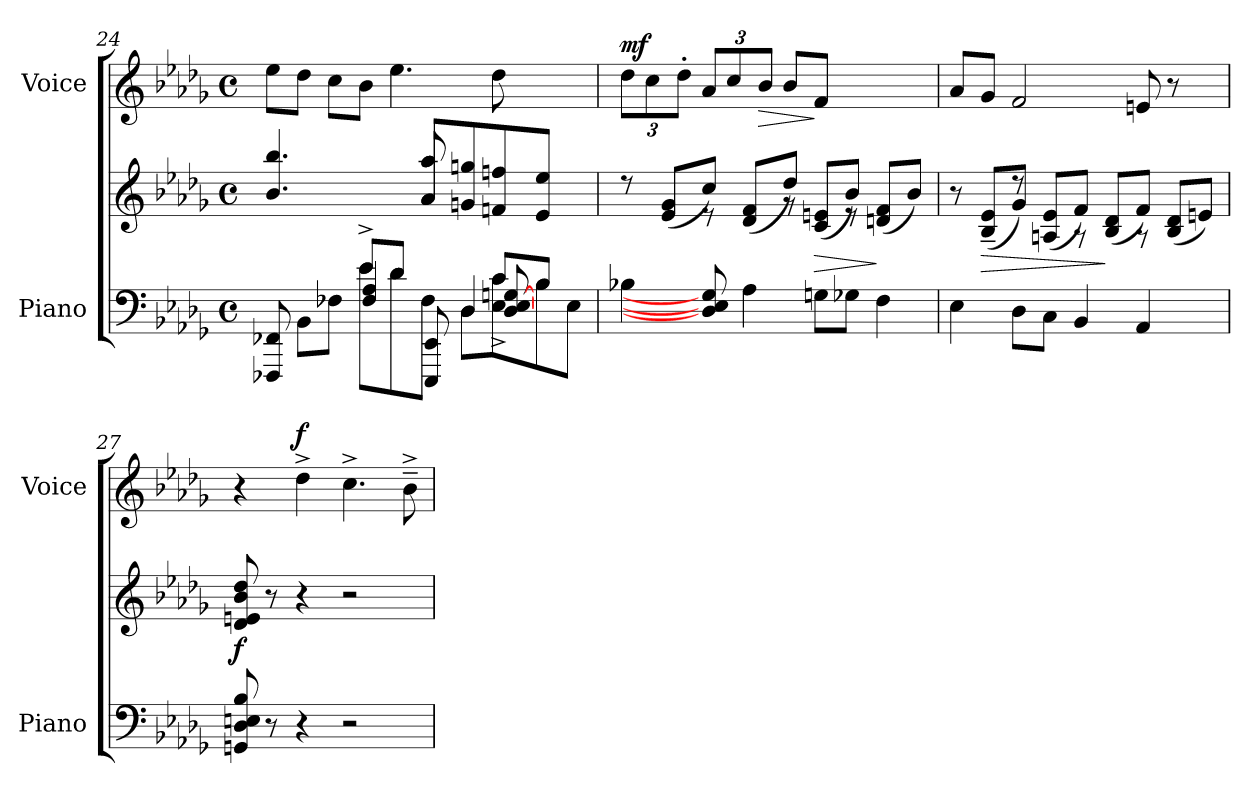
**kern	**kern	**dynam	**kern	**dynam
*part2	*part2	*part2	*part1	*part1
*staff3	*staff2	*staff2/3	*staff1	*staff1
*I"Piano	*	*	*I"Voice	*
*I'Piano	*	*	*I'Voice	*
!!LO:LB:g=z
*clefF4	*clefG2	*	*clefG2	*
*k[b-e-a-d-g-]	*k[b-e-a-d-g-]	*	*k[b-e-a-d-g-]	*
*M4/4	*M4/4	*	*M4/4	*
*met(c)	*met(c)	*	*met(c)	*
=24	=24	=24	=24	=24
*^	*^	*	*	*
*	*^	*	*	*	*	*
*	*	*^	*	*	*	*	*
*	*	*	*^	*	*	*	*	*
*	*	*	*	*^	*	*	*	*	*
4.ryy	8FFF-X/ 8FF-X/	4.ryy	2..ryy	2..ryy	2..ryy	4.b-/ 4.bb-/	8ryy	.	8ee-Z<\L	.
*	*	*	*	*	*	*v	*v	*	*	*
.	8BB-\L	.	.	.	.	.	.	8dd-\J	.
.	8F-X\J	.	.	.	.	.	.	8ccZ<\L	.
8e-^>/L	8e-\L	4F-/ 4A-/	.	.	.	4ryy	.	8b-\J	.
8d-/J	8d-\	.	.	.	.	.	.	4.ee-\	.
*	*	*	*	*	*	*^	*	*	*
2ryy	8F-\J	8EEE-/ 8EE-/	.	.	.	8a-/ 8aa-/	8a-/ 8aa-/L	.	.	.
.	8D-\L	4D-/	.	.	.	8ryy	8gn/ 8ggn/	.	.	.
.	8E-\J	.	8c^>/L	[8D-/ [8E-/ [8Gn/	8c\L	4.ryy	8fn/ 8ffn/	.	8dd-\	.
.	4ryy	4ryy	8B-/J	4ryy	8B-\	.	8e-/ 8ee-/J	.	4ryy	.
8ryy	.	.	8ryy	.	8E-\J	.	8ryy	.	.	.
=25	=25	=25	=25	=25	=25	=25	=25	=25	=25	=25
*	*	*	*	*	*	*^	*^	*	*	*
!	!	!	!	!	!	!	!	!	!	!	!	!LO:DY:a
*v	*v	*v	*v	*v	*v	*	*	*	*	*	*	*
4B-X\	8rcc	4ryy	2ryy	2.ryy	.	12dd-\L	mf
.	.	.	.	.	.	12ccZ<\	.
.	(<8e-/ 8g-/L	.	.	.	.	.	.
.	.	.	.	.	.	12dd-'<\J	.
8D-/] 8E-/] 8G/]	8cc/J)	8r	.	.	.	12a-/L	.
.	.	.	.	.	.	12cc/	.
4A-\	(<8d-/ 8f/L	2.ryy	.	.	.	.	.
!	!	!	!	!	!	!	!LO:HP:b
.	.	.	.	.	.	12b-/J	>
.	8dd-/J)	.	8r	.	.	8b-/L	.
!	!	!	!	!	!LO:HP:b	!	!
8Gn\L	(<8c/ 8en/L	.	2ryy	.	>	8f/J	]
8G-X\J	8b-/J)	.	.	8r	.	4.ryy	.
4F\	(<8dn/ 8f/L	.	.	4ryy	]	.	.
.	8b-/J)	.	.	.	.	.	.
!!LO:LB:g=z
=26	=26	=26	=26	=26	=26	=26	=26
4E-\	8r	4ryy	2ryy	2.ryy	.	8a-/L	.
!	!	!	!	!	!LO:HP:b	!	!
.	(<8B-/~> 8e-/~>L	.	.	.	>	8g-/J	.
8D-\L	8g-/J)	8rcc	.	.	.	2fZ</	.
8C\J	(<8An/ 8e-/L	2.ryy	.	.	.	.	.
4BB-/	8f/J)	.	8r	.	.	.	.
.	(<8B-/ 8d-/L	.	2ryy	.	]	.	.
4AA-/	8f/J)	.	.	8r	.	8en/	.
.	(<8B-/ 8d-/L	.	.	4ryy	.	8r	.
8ryy	8en/J)	.	.	.	.	8ryy	.
*	*v	*v	*v	*v	*	*	*
=27	=27	=27	=27	=27
!	!	!LO:DY:b	!	!
8GGn/ 8D-/ 8En/ 8B-/	8d-/ 8en/ 8b-/ 8dd-/	f	4r	.
8r	8r	.	.	.
!	!	!	!	!LO:DY:a
4r	4r	.	4dd-^>\	f
2rE	2rcc	.	4.cc^>\	.
.	.	.	8b-~<^>Z<\	.
=	=	=	=	=
*-	*-	*-	*-	*-
